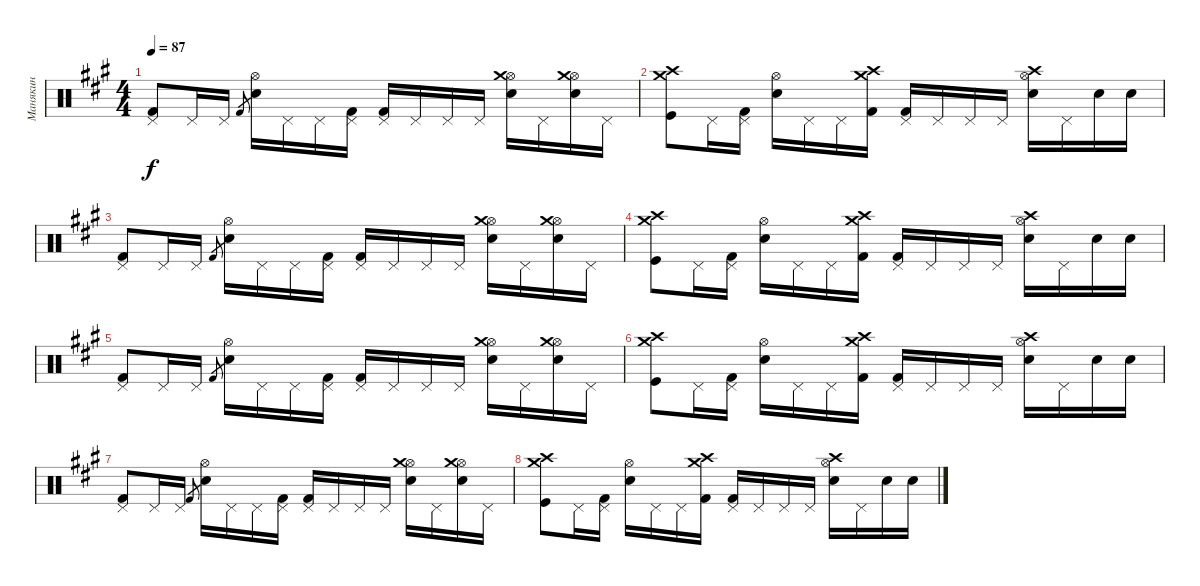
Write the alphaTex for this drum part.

\track ("Манякин" "Манякин") {instrument percussion}
\staff {score}
\articulation defaults
\ts (4 4)
\tempo 87
\clef neutral
\ks a
("Pedal Hi-Hat (hit)" "Kick (hit) 2").8{dy f volume 10} "Pedal Hi-Hat (hit)".16 "Pedal Hi-Hat (hit)".16 "Kick (hit) 2".8{gr} ("Hi-Hat (open)" "Electric Snare (hit)").16 "Pedal Hi-Hat (hit)".16 "Pedal Hi-Hat (hit)".16 ("Pedal Hi-Hat (hit)" "Kick (hit) 2").16 ("Pedal Hi-Hat (hit)" "Kick (hit) 2").16 "Pedal Hi-Hat (hit)".16 "Pedal Hi-Hat (hit)".16 "Pedal Hi-Hat (hit)".16 ("Electric Snare (hit)" "Hi-Hat (open)" "Crash medium (hit)").16 "Pedal Hi-Hat (hit)".16 ("Electric Snare (hit)" "Hi-Hat (open)" "Crash medium (hit)").16 "Pedal Hi-Hat (hit)".16 |
("Crash high (hit)" "Crash medium (hit)" "Kick (hit)").8{volume 9} "Pedal Hi-Hat (hit)".16 ("Pedal Hi-Hat (hit)" "Kick (hit) 2").16 ("Hi-Hat (open)" "Electric Snare (hit)").16 "Pedal Hi-Hat (hit)".16 "Pedal Hi-Hat (hit)".16 ("Crash high (hit)" "Crash medium (hit)" "Kick (hit) 2").16 ("Pedal Hi-Hat (hit)" "Kick (hit) 2").16 "Pedal Hi-Hat (hit)".16 "Pedal Hi-Hat (hit)".16 "Pedal Hi-Hat (hit)".16 ("Electric Snare (hit)" "Hi-Hat (open)" "Crash high (hit)").16 "Pedal Hi-Hat (hit)".16 "Electric Snare (hit)".16 "Electric Snare (hit)".16 |
("Pedal Hi-Hat (hit)" "Kick (hit) 2").8{volume 8} "Pedal Hi-Hat (hit)".16 "Pedal Hi-Hat (hit)".16 "Kick (hit) 2".8{gr} ("Hi-Hat (open)" "Electric Snare (hit)").16 "Pedal Hi-Hat (hit)".16 "Pedal Hi-Hat (hit)".16 ("Pedal Hi-Hat (hit)" "Kick (hit) 2").16 ("Pedal Hi-Hat (hit)" "Kick (hit) 2").16 "Pedal Hi-Hat (hit)".16 "Pedal Hi-Hat (hit)".16 "Pedal Hi-Hat (hit)".16 ("Electric Snare (hit)" "Hi-Hat (open)" "Crash medium (hit)").16 "Pedal Hi-Hat (hit)".16 ("Electric Snare (hit)" "Hi-Hat (open)" "Crash medium (hit)").16 "Pedal Hi-Hat (hit)".16 |
("Crash high (hit)" "Crash medium (hit)" "Kick (hit)").8{volume 7} "Pedal Hi-Hat (hit)".16 ("Pedal Hi-Hat (hit)" "Kick (hit) 2").16 ("Hi-Hat (open)" "Electric Snare (hit)").16 "Pedal Hi-Hat (hit)".16 "Pedal Hi-Hat (hit)".16 ("Crash high (hit)" "Crash medium (hit)" "Kick (hit) 2").16 ("Pedal Hi-Hat (hit)" "Kick (hit) 2").16 "Pedal Hi-Hat (hit)".16 "Pedal Hi-Hat (hit)".16 "Pedal Hi-Hat (hit)".16 ("Electric Snare (hit)" "Hi-Hat (open)" "Crash high (hit)").16 "Pedal Hi-Hat (hit)".16 "Electric Snare (hit)".16 "Electric Snare (hit)".16 |
("Pedal Hi-Hat (hit)" "Kick (hit) 2").8{volume 6} "Pedal Hi-Hat (hit)".16 "Pedal Hi-Hat (hit)".16 "Kick (hit) 2".8{gr} ("Hi-Hat (open)" "Electric Snare (hit)").16 "Pedal Hi-Hat (hit)".16 "Pedal Hi-Hat (hit)".16 ("Pedal Hi-Hat (hit)" "Kick (hit) 2").16 ("Pedal Hi-Hat (hit)" "Kick (hit) 2").16 "Pedal Hi-Hat (hit)".16 "Pedal Hi-Hat (hit)".16 "Pedal Hi-Hat (hit)".16 ("Electric Snare (hit)" "Hi-Hat (open)" "Crash medium (hit)").16 "Pedal Hi-Hat (hit)".16 ("Electric Snare (hit)" "Hi-Hat (open)" "Crash medium (hit)").16 "Pedal Hi-Hat (hit)".16 |
("Crash high (hit)" "Crash medium (hit)" "Kick (hit)").8{volume 5} "Pedal Hi-Hat (hit)".16 ("Pedal Hi-Hat (hit)" "Kick (hit) 2").16 ("Hi-Hat (open)" "Electric Snare (hit)").16 "Pedal Hi-Hat (hit)".16 "Pedal Hi-Hat (hit)".16 ("Crash high (hit)" "Crash medium (hit)" "Kick (hit) 2").16 ("Pedal Hi-Hat (hit)" "Kick (hit) 2").16 "Pedal Hi-Hat (hit)".16 "Pedal Hi-Hat (hit)".16 "Pedal Hi-Hat (hit)".16 ("Electric Snare (hit)" "Hi-Hat (open)" "Crash high (hit)").16 "Pedal Hi-Hat (hit)".16 "Electric Snare (hit)".16 "Electric Snare (hit)".16 |
("Pedal Hi-Hat (hit)" "Kick (hit) 2").8{volume 4} "Pedal Hi-Hat (hit)".16 "Pedal Hi-Hat (hit)".16 "Kick (hit) 2".8{gr} ("Hi-Hat (open)" "Electric Snare (hit)").16 "Pedal Hi-Hat (hit)".16 "Pedal Hi-Hat (hit)".16 ("Pedal Hi-Hat (hit)" "Kick (hit) 2").16 ("Pedal Hi-Hat (hit)" "Kick (hit) 2").16 "Pedal Hi-Hat (hit)".16 "Pedal Hi-Hat (hit)".16 "Pedal Hi-Hat (hit)".16 ("Electric Snare (hit)" "Hi-Hat (open)" "Crash medium (hit)").16 "Pedal Hi-Hat (hit)".16 ("Electric Snare (hit)" "Hi-Hat (open)" "Crash medium (hit)").16 "Pedal Hi-Hat (hit)".16 |
("Crash high (hit)" "Crash medium (hit)" "Kick (hit)").8{volume 2} "Pedal Hi-Hat (hit)".16 ("Pedal Hi-Hat (hit)" "Kick (hit) 2").16 ("Hi-Hat (open)" "Electric Snare (hit)").16 "Pedal Hi-Hat (hit)".16 "Pedal Hi-Hat (hit)".16 ("Crash high (hit)" "Crash medium (hit)" "Kick (hit) 2").16{volume 1} ("Pedal Hi-Hat (hit)" "Kick (hit) 2").16 "Pedal Hi-Hat (hit)".16 "Pedal Hi-Hat (hit)".16 "Pedal Hi-Hat (hit)".16 ("Electric Snare (hit)" "Hi-Hat (open)" "Crash high (hit)").16 "Pedal Hi-Hat (hit)".16 "Electric Snare (hit)".16 "Electric Snare (hit)".16
